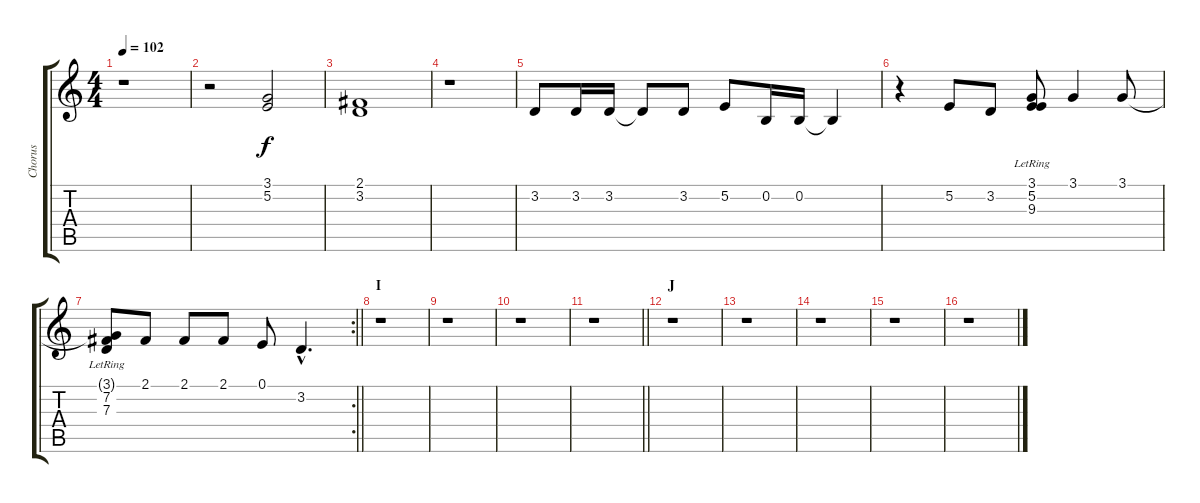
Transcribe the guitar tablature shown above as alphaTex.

\track ("Chorus" "Chorus") {instrument altosax}
\staff {score tabs}
\tuning (E4 B3 G3 D3 A2 E2) {hide}
\ts (4 4)
\tempo 102
\clef g2
\ks c
r.1{dy f} |
r.2 (3.1 5.2).2 |
(2.1 3.2).1 |
r.1 |
3.2.8 3.2.16 3.2.16 3.2{t}.8 3.2.8 5.2.8 0.2.16 0.2.16 0.2{t}.4 |
r.4 5.2.8 3.2.8 (3.1{lr} 5.2 9.3{lr}).8 3.1.4 3.1.8 |
\rc 2
\barLineRight lightlight
(3.1{t} 7.2{lr} 7.3{lr}).8 2.1.8 2.1.8 2.1.8 0.1.8 3.2{hac}.4{d} |
\section ("" "I")
r.1 |
r.1 |
r.1 |
\barLineRight lightlight
r.1 |
\section ("" "J")
r.1 |
r.1 |
r.1 |
r.1 |
r.1
